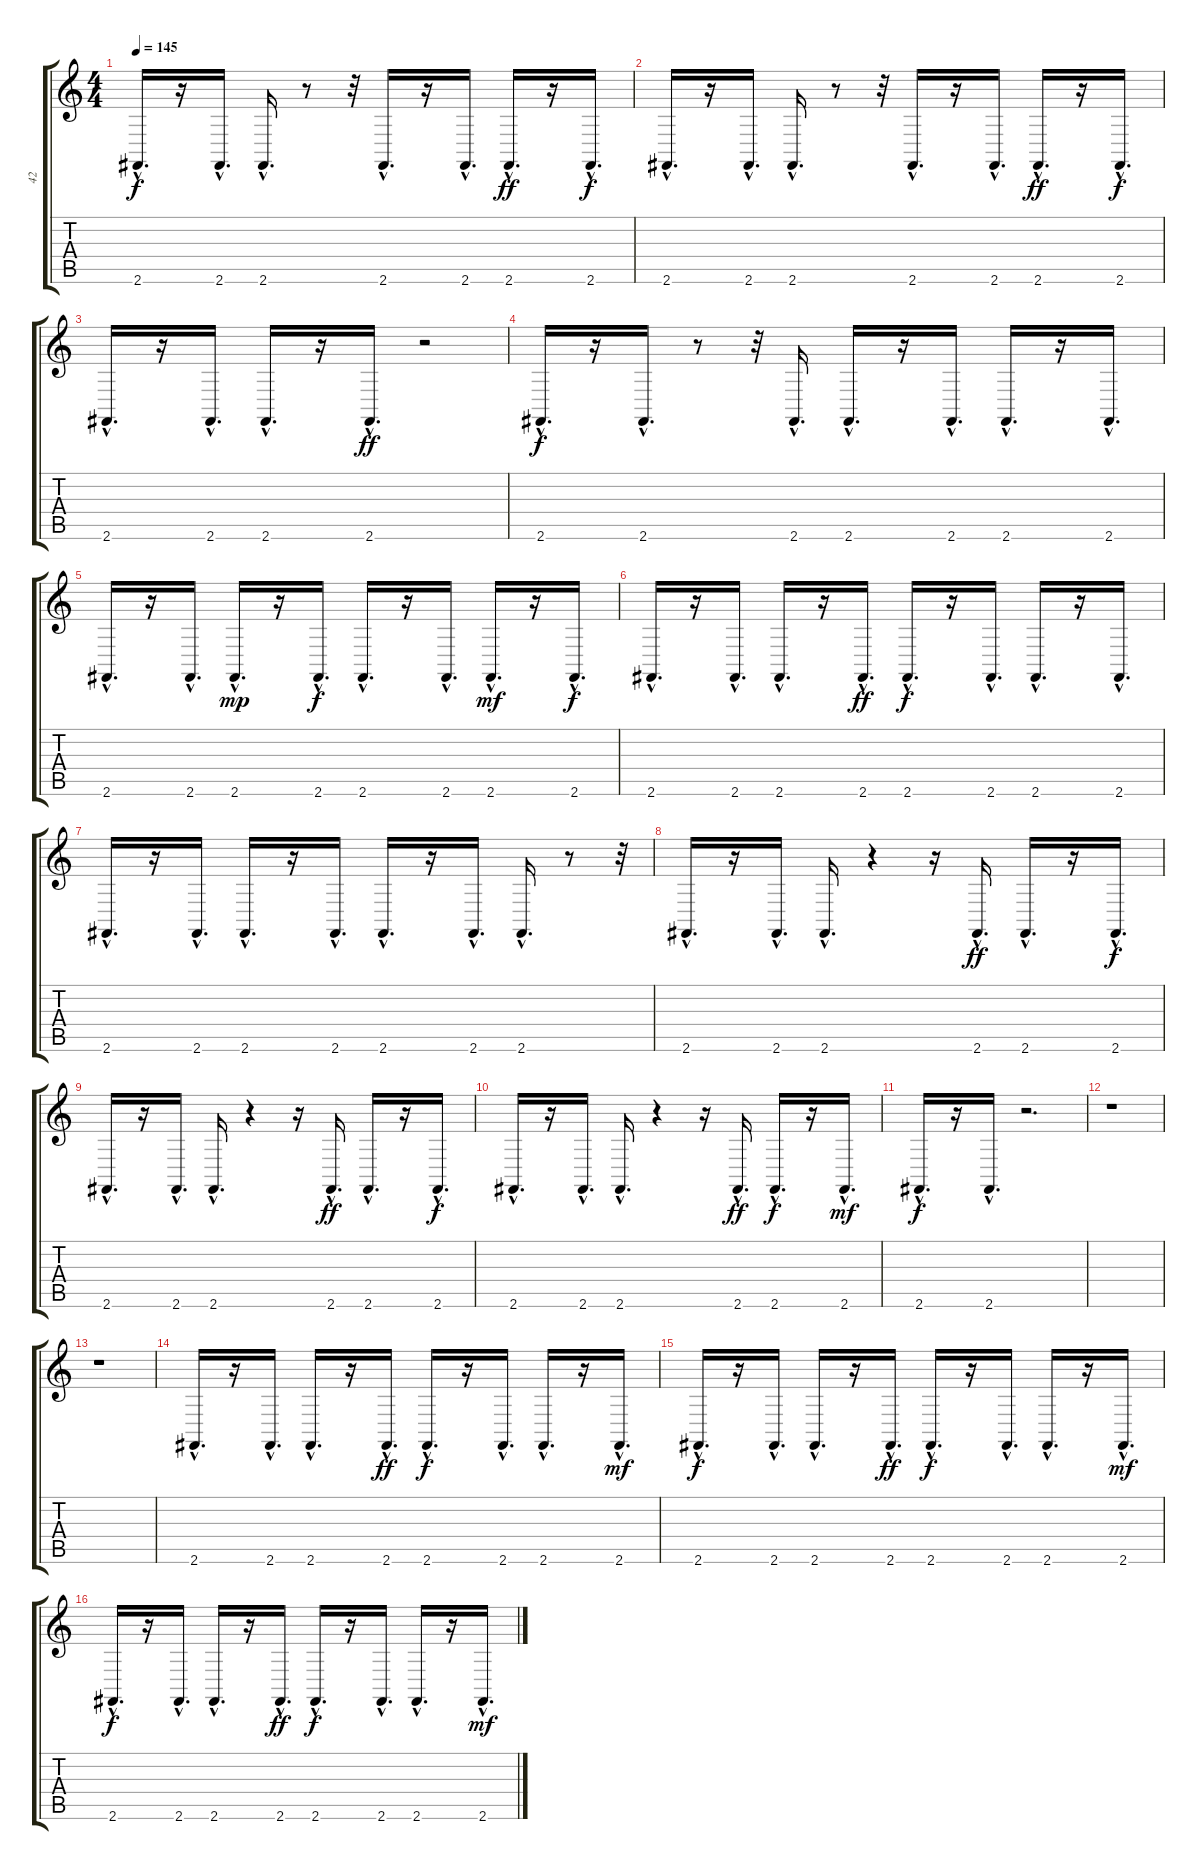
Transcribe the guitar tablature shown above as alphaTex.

\track ("42" "42") {instrument voiceoohs}
\staff {score tabs}
\tuning (E4 B3 G3 D3 A2 E2) {hide}
\ts (4 4)
\tempo 145
\clef g2
\ks c
2.6{hac}.16{d dy f} r.16 2.6{hac}.16{d} 2.6{hac}.16{d} r.8 r.32 2.6{hac}.16{d} r.16 2.6{hac}.16{d} 2.6{hac}.16{d dy ff} r.16 2.6{hac}.16{d dy f} |
2.6{hac}.16{d} r.16 2.6{hac}.16{d} 2.6{hac}.16{d} r.8 r.32 2.6{hac}.16{d} r.16 2.6{hac}.16{d} 2.6{hac}.16{d dy ff} r.16 2.6{hac}.16{d dy f} |
2.6{hac}.16{d} r.16 2.6{hac}.16{d} 2.6{hac}.16{d} r.16 2.6{hac}.16{d dy ff} r.2 |
2.6{hac}.16{d dy f} r.16 2.6{hac}.16{d} r.8 r.32 2.6{hac}.16{d} 2.6{hac}.16{d} r.16 2.6{hac}.16{d} 2.6{hac}.16{d} r.16 2.6{hac}.16{d} |
2.6{hac}.16{d} r.16 2.6{hac}.16{d} 2.6{hac}.16{d dy mp} r.16 2.6{hac}.16{d dy f} 2.6{hac}.16{d} r.16 2.6{hac}.16{d} 2.6{hac}.16{d dy mf} r.16 2.6{hac}.16{d dy f} |
2.6{hac}.16{d} r.16 2.6{hac}.16{d} 2.6{hac}.16{d} r.16 2.6{hac}.16{d dy ff} 2.6{hac}.16{d dy f} r.16 2.6{hac}.16{d} 2.6{hac}.16{d} r.16 2.6{hac}.16{d} |
2.6{hac}.16{d} r.16 2.6{hac}.16{d} 2.6{hac}.16{d} r.16 2.6{hac}.16{d} 2.6{hac}.16{d} r.16 2.6{hac}.16{d} 2.6{hac}.16{d} r.8 r.32 |
2.6{hac}.16{d} r.16 2.6{hac}.16{d} 2.6{hac}.16{d} r.4 r.16 2.6{hac}.16{d dy ff} 2.6{hac}.16{d} r.16 2.6{hac}.16{d dy f} |
2.6{hac}.16{d} r.16 2.6{hac}.16{d} 2.6{hac}.16{d} r.4 r.16 2.6{hac}.16{d dy ff} 2.6{hac}.16{d} r.16 2.6{hac}.16{d dy f} |
2.6{hac}.16{d} r.16 2.6{hac}.16{d} 2.6{hac}.16{d} r.4 r.16 2.6{hac}.16{d dy ff} 2.6{hac}.16{d dy f} r.16 2.6{hac}.16{d dy mf} |
2.6{hac}.16{d dy f} r.16 2.6{hac}.16{d} r.2{d} |
r.1 |
r.1 |
2.6{hac}.16{d} r.16 2.6{hac}.16{d} 2.6{hac}.16{d} r.16 2.6{hac}.16{d dy ff} 2.6{hac}.16{d dy f} r.16 2.6{hac}.16{d} 2.6{hac}.16{d} r.16 2.6{hac}.16{d dy mf} |
2.6{hac}.16{d dy f} r.16 2.6{hac}.16{d} 2.6{hac}.16{d} r.16 2.6{hac}.16{d dy ff} 2.6{hac}.16{d dy f} r.16 2.6{hac}.16{d} 2.6{hac}.16{d} r.16 2.6{hac}.16{d dy mf} |
2.6{hac}.16{d dy f} r.16 2.6{hac}.16{d} 2.6{hac}.16{d} r.16 2.6{hac}.16{d dy ff} 2.6{hac}.16{d dy f} r.16 2.6{hac}.16{d} 2.6{hac}.16{d} r.16 2.6{hac}.16{d dy mf}
